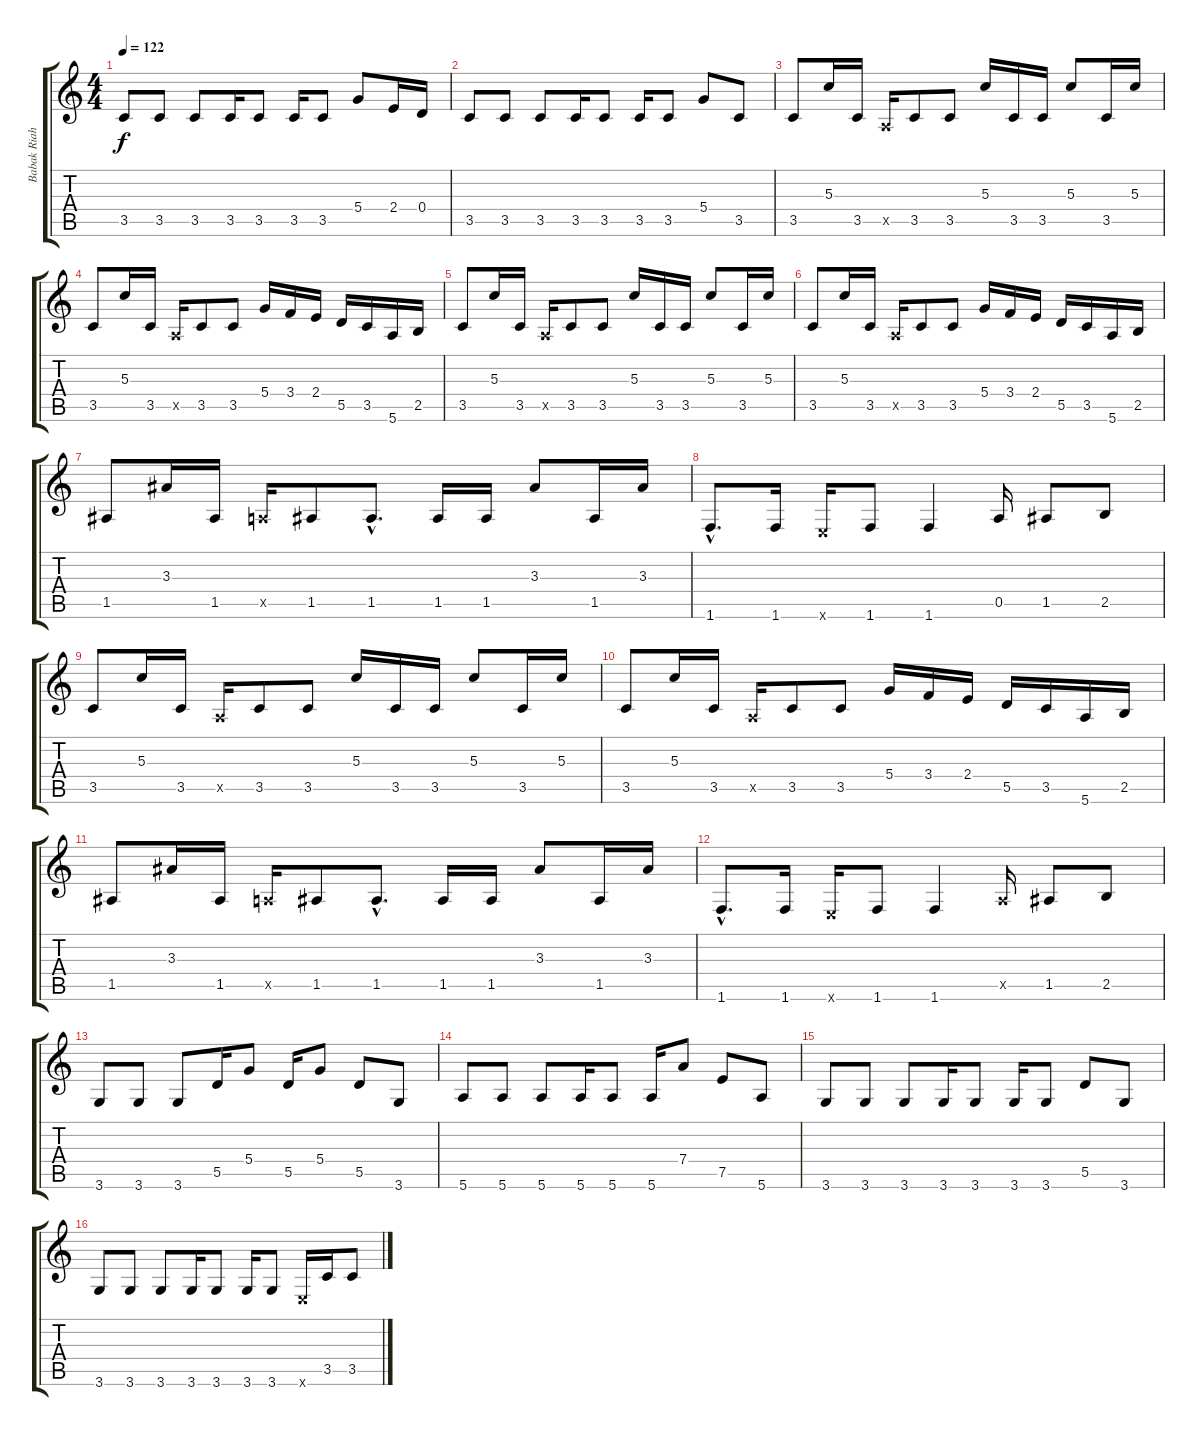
\track ("Babak Riahypour" "Babak Riah") {instrument electricbassfinger}
\staff {score tabs}
\tuning (E4 B3 G3 D3 A2 E2) {hide}
\ts (4 4)
\tempo 122
\clef g2
\ks c
3.5.8{dy f} 3.5.8 3.5.8 3.5.16 3.5.8 3.5.16 3.5.8 5.4.8 2.4.16 0.4.16 |
3.5.8 3.5.8 3.5.8 3.5.16 3.5.8 3.5.16 3.5.8 5.4.8 3.5.8 |
3.5.8 5.3.16 3.5.16 0.5{x}.16 3.5.8 3.5.8 5.3.16 3.5.16 3.5.16 5.3.8 3.5.16 5.3.16 |
3.5.8 5.3.16 3.5.16 0.5{x}.16 3.5.8 3.5.8 5.4.16 3.4.16 2.4.16 5.5.16 3.5.16 5.6.16 2.5.16 |
3.5.8 5.3.16 3.5.16 0.5{x}.16 3.5.8 3.5.8 5.3.16 3.5.16 3.5.16 5.3.8 3.5.16 5.3.16 |
3.5.8 5.3.16 3.5.16 0.5{x}.16 3.5.8 3.5.8 5.4.16 3.4.16 2.4.16 5.5.16 3.5.16 5.6.16 2.5.16 |
1.5.8 3.3.16 1.5.16 0.5{x}.16 1.5.8 1.5{hac}.8{d} 1.5.16 1.5.16 3.3.8 1.5.16 3.3.16 |
1.6{hac}.8{d} 1.6.16 0.6{x}.16 1.6.8 1.6.4 0.5.16 1.5.8 2.5.8 |
3.5.8 5.3.16 3.5.16 0.5{x}.16 3.5.8 3.5.8 5.3.16 3.5.16 3.5.16 5.3.8 3.5.16 5.3.16 |
3.5.8 5.3.16 3.5.16 0.5{x}.16 3.5.8 3.5.8 5.4.16 3.4.16 2.4.16 5.5.16 3.5.16 5.6.16 2.5.16 |
1.5.8 3.3.16 1.5.16 0.5{x}.16 1.5.8 1.5{hac}.8{d} 1.5.16 1.5.16 3.3.8 1.5.16 3.3.16 |
1.6{hac}.8{d} 1.6.16 0.6{x}.16 1.6.8 1.6.4 0.5{x}.16 1.5.8 2.5.8 |
3.6.8 3.6.8 3.6.8 5.5.16 5.4.8 5.5.16 5.4.8 5.5.8 3.6.8 |
5.6.8 5.6.8 5.6.8 5.6.16 5.6.8 5.6.16 7.4.8 7.5.8 5.6.8 |
3.6.8 3.6.8 3.6.8 3.6.16 3.6.8 3.6.16 3.6.8 5.5.8 3.6.8 |
3.6.8 3.6.8 3.6.8 3.6.16 3.6.8 3.6.16 3.6.8 0.6{x}.16 3.5.16 3.5.8
